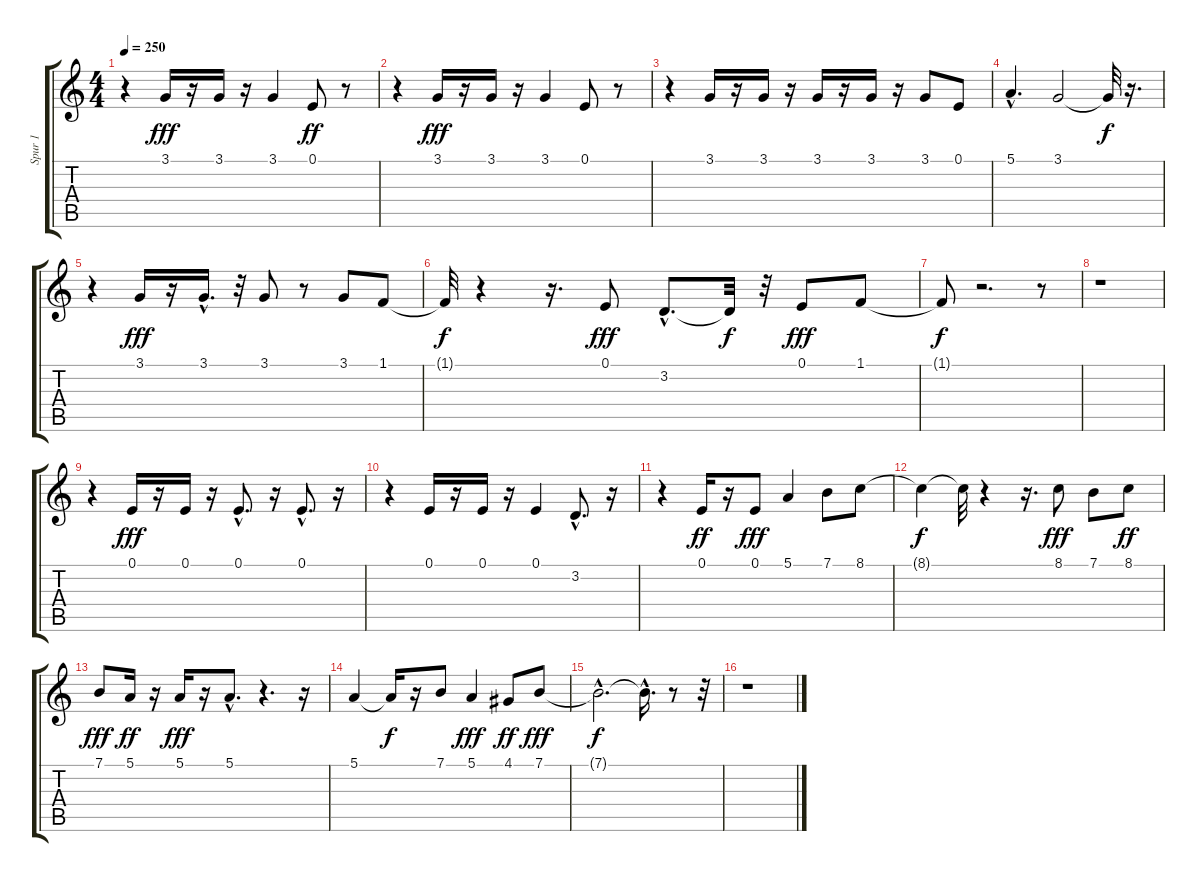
\track ("Spur 1" "Spur 1") {instrument piccolo}
\staff {score tabs}
\tuning (E4 B3 G3 D3 A2 E2) {hide}
\ts (4 4)
\tempo 250
\clef g2
\ks c
r.4{dy f} 3.1.16{dy fff} r.16 3.1.16 r.16 3.1.4 0.1.8{dy ff} r.8 |
r.4 3.1.16{dy fff} r.16 3.1.16 r.16 3.1.4 0.1.8 r.8 |
r.4 3.1.16 r.16 3.1.16 r.16 3.1.16 r.16 3.1.16 r.16 3.1.8 0.1.8 |
5.1{hac}.4{d} 3.1.2 3.1{t}.32{dy f} r.16{d} |
r.4 3.1.16{dy fff} r.16 3.1{hac}.16{d} r.32 3.1.8 r.8 3.1.8 1.1.8 |
1.1{t}.32{dy f} r.4 r.16{d} 0.1.8{dy fff} 3.2{hac}.8{d} 3.2{t}.32{dy f} r.32 0.1.8{dy fff} 1.1.8 |
1.1{t}.8{dy f} r.2{d} r.8 |
r.1 |
r.4 0.1.16{dy fff} r.16 0.1.16 r.16 0.1{hac}.8{d} r.16 0.1{hac}.8{d} r.16 |
r.4 0.1.16 r.16 0.1.16 r.16 0.1.4 3.2{hac}.8{d} r.16 |
r.4 0.1.16{dy ff} r.16 0.1.8{dy fff} 5.1.4 7.1.8 8.1.8 |
8.1{t}.4{dy f} 8.1{t}.32 r.4 r.16{d} 8.1.8{dy fff} 7.1.8 8.1.8{dy ff} |
7.1.8{dy fff} 5.1.16{dy ff} r.16 5.1.16{dy fff} r.16 5.1{hac}.8{d} r.4{d} r.16 |
5.1.4 5.1{t}.16{dy f} r.16 7.1.8 5.1.4{dy fff} 4.1.8{dy ff} 7.1.8{dy fff} |
7.1{hac t}.2{d dy f} 7.1{hac t}.16{d} r.8 r.32 |
r.1
